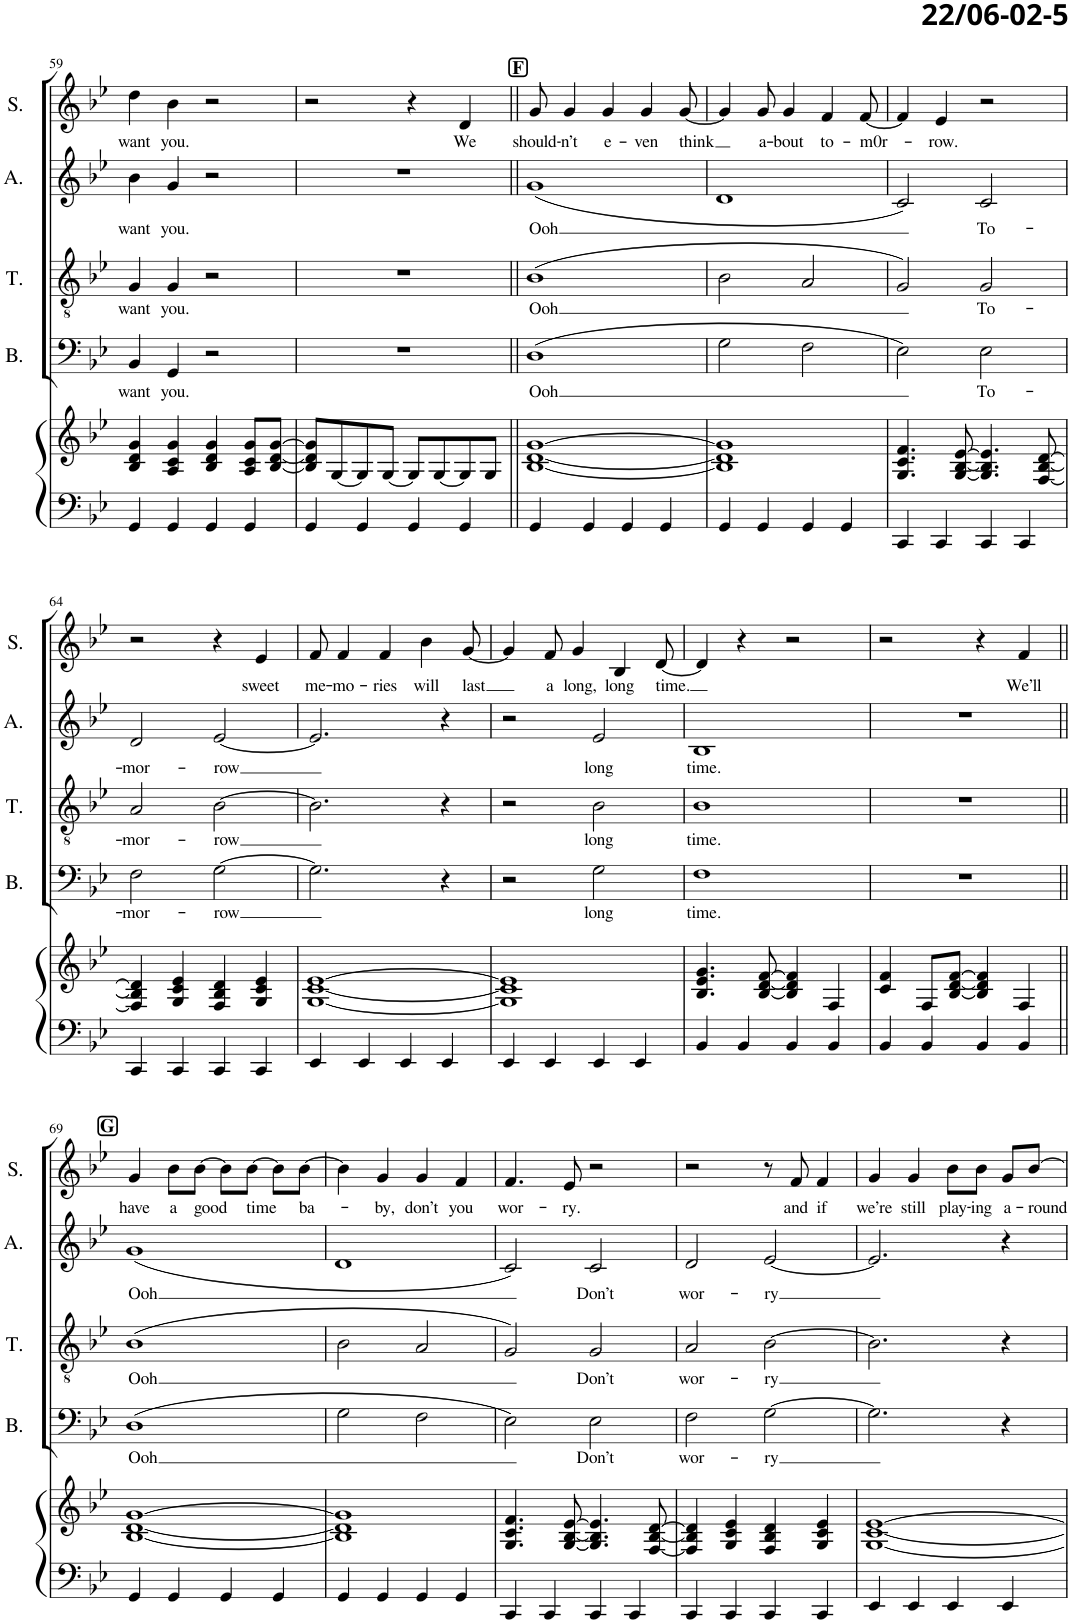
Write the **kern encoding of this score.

**kern	**kern	**kern	**text	**kern	**text	**kern	**text	**kern	**text
*part5	*part5	*part4	*part4	*part3	*part3	*part2	*part2	*part1	*part1
*staff6	*staff5	*staff4	*staff4	*staff3	*staff3	*staff2	*staff2	*staff1	*staff1
*I"Piano	*	*I"Bas	*	*I"Tenor	*	*I"Alt	*	*I"Sopraan	*
*I'Pno	*	*I'B.	*	*I'T.	*	*I'A.	*	*I'S.	*
!!LO:PB:g=z
*clefF4	*clefG2	*clefF4	*	*clefGv2	*	*clefG2	*	*clefG2	*
*	*	*	*	*	*	*Trd1c2	*	*Trd1c2	*
*k[b-e-]	*k[b-e-]	*k[b-e-]	*	*k[b-e-]	*	*k[b-e-]	*	*k[b-e-]	*
*M4/4	*M4/4	*M4/4	*	*M4/4	*	*M4/4	*	*M4/4	*
=59	=59	=59	=59	=59	=59	=59	=59	=59	=59
!	!	!	!LO:LY:b	!	!LO:LY:b	!	!LO:LY:b	!	!LO:LY:b
4GG/	4B-/ 4d/ 4g/	4BB-/	want	4G/	want	4b-\	want	4dd\	want
!	!	!	!LO:LY:b	!	!LO:LY:b	!	!LO:LY:b	!	!LO:LY:b
4GG/	4A/ 4c/ 4g/	4GG/	you.	4G/	you.	4g/	you.	4b-\	you.
4GG/	4B-/ 4d/ 4g/	2r	.	2r	.	2r	.	2r	.
4GG/	8A/ 8c/ 8g/L	.	.	.	.	.	.	.	.
.	[8B-/ [8d/ [8g/J	.	.	.	.	.	.	.	.
=60	=60	=60	=60	=60	=60	=60	=60	=60	=60
4GG/	8B-/] 8d/] 8g/]L	1r	.	1r	.	1r	.	2r	.
.	[8G/	.	.	.	.	.	.	.	.
4GG/	8G/]	.	.	.	.	.	.	.	.
.	[8G/J	.	.	.	.	.	.	.	.
4GG/	8G/L]	.	.	.	.	.	.	4r	.
.	[8G/	.	.	.	.	.	.	.	.
!	!	!	!	!	!	!	!	!	!LO:LY:b
4GG/	8G/]	.	.	.	.	.	.	4d/	We
.	8G/J	.	.	.	.	.	.	.	.
!!LO:REH:place=s1:a:B:cj:fs=11:t=F
=61||	=61||	=61||	=61||	=61||	=61||	=61||	=61||	=61||	=61||
!	!	!	!LO:LY:b	!	!LO:LY:b	!	!LO:LY:b	!	!LO:LY:b
4GG/	[1B- [1d [1g	(1D	Ooh	(1B-	Ooh	(1g	Ooh	8g/	should-
!	!	!	!	!	!	!	!	!	!LO:LY:b
.	.	.	.	.	.	.	.	4g/	-n’t
4GG/	.	.	.	.	.	.	.	.	.
!	!	!	!	!	!	!	!	!	!LO:LY:b
.	.	.	.	.	.	.	.	4g/	e-
4GG/	.	.	.	.	.	.	.	.	.
!	!	!	!	!	!	!	!	!	!LO:LY:b
.	.	.	.	.	.	.	.	4g/	-ven
4GG/	.	.	.	.	.	.	.	.	.
!	!	!	!	!	!	!	!	!	!LO:LY:b
.	.	.	.	.	.	.	.	[8g/	think
=62	=62	=62	=62	=62	=62	=62	=62	=62	=62
4GG/	1B-] 1d] 1g]	2G\	.	2B-\	.	1d	.	4g/]	.
!	!	!	!	!	!	!	!	!	!LO:LY:b
4GG/	.	.	.	.	.	.	.	8g/	a-
!	!	!	!	!	!	!	!	!	!LO:LY:b
.	.	.	.	.	.	.	.	4g/	-bout
4GG/	.	2F\	.	2A/	.	.	.	.	.
!	!	!	!	!	!	!	!	!	!LO:LY:b
.	.	.	.	.	.	.	.	4f/	to-
4GG/	.	.	.	.	.	.	.	.	.
!	!	!	!	!	!	!	!	!	!LO:LY:b
.	.	.	.	.	.	.	.	[8f/	-m0r-
=63	=63	=63	=63	=63	=63	=63	=63	=63	=63
4CC/	4.G/ 4.c/ 4.f/	2E-\)	.	2G/)	.	2c/)	.	4f/]	.
!	!	!	!	!	!	!	!	!	!LO:LY:b
4CC/	.	.	.	.	.	.	.	4e-/	-row.
.	[8G/ [8B-/ [8e-/	.	.	.	.	.	.	.	.
!	!	!	!LO:LY:b	!	!LO:LY:b	!	!LO:LY:b	!	!
4CC/	4.G/] 4.B-/] 4.e-/]	2E-\	To-	2G/	To-	2c/	To-	2r	.
4CC/	.	.	.	.	.	.	.	.	.
.	[8F/ [8B-/ [8d/	.	.	.	.	.	.	.	.
!!LO:LB:g=z
=64	=64	=64	=64	=64	=64	=64	=64	=64	=64
!	!	!	!LO:LY:b	!	!LO:LY:b	!	!LO:LY:b	!	!
4CC/	4F/] 4B-/] 4d/]	2F\	-mor-	2A/	-mor-	2d/	-mor-	2r	.
4CC/	4G/ 4c/ 4e-/	.	.	.	.	.	.	.	.
!	!	!	!LO:LY:b	!	!LO:LY:b	!	!LO:LY:b	!	!
4CC/	4F/ 4B-/ 4d/	[2G\	-row	[2B-\	-row	[2e-/	-row	4r	.
!	!	!	!	!	!	!	!	!	!LO:LY:b
4CC/	4G/ 4c/ 4e-/	.	.	.	.	.	.	4e-/	sweet
=65	=65	=65	=65	=65	=65	=65	=65	=65	=65
!	!	!	!	!	!	!	!	!	!LO:LY:b
4EE-/	[1G [1c [1e-	2.G\]	.	2.B-\]	.	2.e-/]	.	8f/	me-
!	!	!	!	!	!	!	!	!	!LO:LY:b
.	.	.	.	.	.	.	.	4f/	-mo-
4EE-/	.	.	.	.	.	.	.	.	.
!	!	!	!	!	!	!	!	!	!LO:LY:b
.	.	.	.	.	.	.	.	4f/	-ries
4EE-/	.	.	.	.	.	.	.	.	.
!	!	!	!	!	!	!	!	!	!LO:LY:b
.	.	.	.	.	.	.	.	4b-\	will
4EE-/	.	4r	.	4r	.	4r	.	.	.
!	!	!	!	!	!	!	!	!	!LO:LY:b
.	.	.	.	.	.	.	.	[8g/	last
=66	=66	=66	=66	=66	=66	=66	=66	=66	=66
4EE-/	1G] 1c] 1e-]	2r	.	2r	.	2r	.	4g/]	.
!	!	!	!	!	!	!	!	!	!LO:LY:b
4EE-/	.	.	.	.	.	.	.	8f/	a
!	!	!	!	!	!	!	!	!	!LO:LY:b
.	.	.	.	.	.	.	.	4g/	long,
!	!	!	!LO:LY:b	!	!LO:LY:b	!	!LO:LY:b	!	!
4EE-/	.	2G\	long	2B-\	long	2e-/	long	.	.
!	!	!	!	!	!	!	!	!	!LO:LY:b
.	.	.	.	.	.	.	.	4B-/	long
4EE-/	.	.	.	.	.	.	.	.	.
!	!	!	!	!	!	!	!	!	!LO:LY:b
.	.	.	.	.	.	.	.	[8d/	time.
=67	=67	=67	=67	=67	=67	=67	=67	=67	=67
!	!	!	!LO:LY:b	!	!LO:LY:b	!	!LO:LY:b	!	!
4BB-/	4.B-/ 4.e-/ 4.g/	1F	time.	1B-	time.	1B-	time.	4d/]	.
4BB-/	.	.	.	.	.	.	.	4r	.
.	[8B-/ [8d/ [8f/	.	.	.	.	.	.	.	.
4BB-/	4B-/] 4d/] 4f/]	.	.	.	.	.	.	2r	.
4BB-/	4F/	.	.	.	.	.	.	.	.
=68	=68	=68	=68	=68	=68	=68	=68	=68	=68
4BB-/	4c/ 4f/	1r	.	1r	.	1r	.	2r	.
4BB-/	8F/L	.	.	.	.	.	.	.	.
.	[8B-/ [8d/ [8f/J	.	.	.	.	.	.	.	.
4BB-/	4B-/] 4d/] 4f/]	.	.	.	.	.	.	4r	.
!	!	!	!	!	!	!	!	!	!LO:LY:b
4BB-/	4F/	.	.	.	.	.	.	4f/	We’ll
!!LO:LB:g=z
!!LO:REH:place=s1:a:B:cj:fs=11:t=G
=69||	=69||	=69||	=69||	=69||	=69||	=69||	=69||	=69||	=69||
!	!	!	!LO:LY:b	!	!LO:LY:b	!	!LO:LY:b	!	!LO:LY:b
4GG/	[1B- [1d [1g	(1D	Ooh	(1B-	Ooh	(1g	Ooh	4g/	have
!	!	!	!	!	!	!	!	!	!LO:LY:b
4GG/	.	.	.	.	.	.	.	8b-\L	a
!	!	!	!	!	!	!	!	!	!LO:LY:b
.	.	.	.	.	.	.	.	[8b-\J	good
4GG/	.	.	.	.	.	.	.	8b-\L]	.
!	!	!	!	!	!	!	!	!	!LO:LY:b
.	.	.	.	.	.	.	.	[8b-\J	time
4GG/	.	.	.	.	.	.	.	8b-\L]	.
!	!	!	!	!	!	!	!	!	!LO:LY:b
.	.	.	.	.	.	.	.	[8b-\J	ba-
=70	=70	=70	=70	=70	=70	=70	=70	=70	=70
4GG/	1B-] 1d] 1g]	2G\	.	2B-\	.	1d	.	4b-\]	.
!	!	!	!	!	!	!	!	!	!LO:LY:b
4GG/	.	.	.	.	.	.	.	4g/	-by,
!	!	!	!	!	!	!	!	!	!LO:LY:b
4GG/	.	2F\	.	2A/	.	.	.	4g/	don’t
!	!	!	!	!	!	!	!	!	!LO:LY:b
4GG/	.	.	.	.	.	.	.	4f/	you
=71	=71	=71	=71	=71	=71	=71	=71	=71	=71
!	!	!	!	!	!	!	!	!	!LO:LY:b
4CC/	4.G/ 4.c/ 4.f/	2E-\)	.	2G/)	.	2c/)	.	4.f/	wor-
4CC/	.	.	.	.	.	.	.	.	.
!	!	!	!	!	!	!	!	!	!LO:LY:b
.	[8G/ [8B-/ [8e-/	.	.	.	.	.	.	8e-/	-ry.
!	!	!	!LO:LY:b	!	!LO:LY:b	!	!LO:LY:b	!	!
4CC/	4.G/] 4.B-/] 4.e-/]	2E-\	Don’t	2G/	Don’t	2c/	Don’t	2r	.
4CC/	.	.	.	.	.	.	.	.	.
.	[8F/ [8B-/ [8d/	.	.	.	.	.	.	.	.
=72	=72	=72	=72	=72	=72	=72	=72	=72	=72
!	!	!	!LO:LY:b	!	!LO:LY:b	!	!LO:LY:b	!	!
4CC/	4F/] 4B-/] 4d/]	2F\	wor-	2A/	wor-	2d/	wor-	2r	.
4CC/	4G/ 4c/ 4e-/	.	.	.	.	.	.	.	.
!	!	!	!LO:LY:b	!	!LO:LY:b	!	!LO:LY:b	!	!
4CC/	4F/ 4B-/ 4d/	[2G\	-ry	[2B-\	-ry	[2e-/	-ry	8r	.
!	!	!	!	!	!	!	!	!	!LO:LY:b
.	.	.	.	.	.	.	.	8f/	and
!	!	!	!	!	!	!	!	!	!LO:LY:b
4CC/	4G/ 4c/ 4e-/	.	.	.	.	.	.	4f/	if
=73	=73	=73	=73	=73	=73	=73	=73	=73	=73
!	!	!	!	!	!	!	!	!	!LO:LY:b
4EE-/	[1G [1c [1e-	2.G\]	.	2.B-\]	.	2.e-/]	.	4g/	we’re
!	!	!	!	!	!	!	!	!	!LO:LY:b
4EE-/	.	.	.	.	.	.	.	4g/	still
!	!	!	!	!	!	!	!	!	!LO:LY:b
4EE-/	.	.	.	.	.	.	.	8b-\L	play-
!	!	!	!	!	!	!	!	!	!LO:LY:b
.	.	.	.	.	.	.	.	8b-\J	-ing
!	!	!	!	!	!	!	!	!	!LO:LY:b
4EE-/	.	4r	.	4r	.	4r	.	8g/L	a-
!	!	!	!	!	!	!	!	!	!LO:LY:b
.	.	.	.	.	.	.	.	[8b-/J	-round
=	=	=	=	=	=	=	=	=	=
*-	*-	*-	*-	*-	*-	*-	*-	*-	*-
